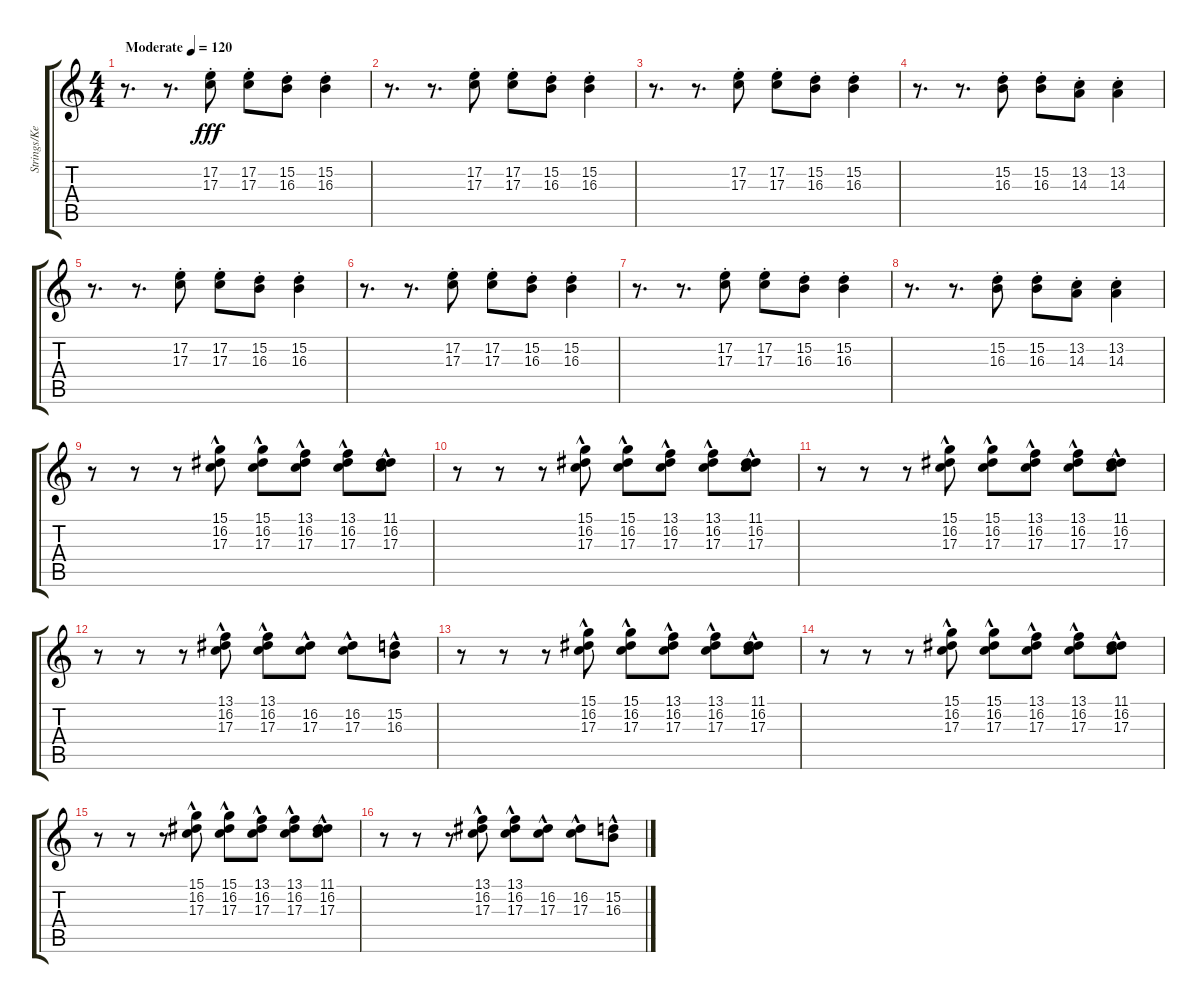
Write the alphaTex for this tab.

\track ("Strings/Keyboard" "Strings/Ke") {instrument stringensemble1}
\staff {score tabs}
\tuning (E4 B3 G3 D3 A2 E2) {hide}
\ts (4 4)
\tempo (120 "Moderate")
\clef g2
\ks c
r.8{d dy fff instrument stringensemble1} r.8{d} (17.2{st} 17.3{st}).8 (17.2{st} 17.3{st}).8 (15.2{st} 16.3{st}).8 (15.2{st} 16.3{st}).4 |
r.8{d} r.8{d} (17.2{st} 17.3{st}).8 (17.2{st} 17.3{st}).8 (15.2{st} 16.3{st}).8 (15.2{st} 16.3{st}).4 |
r.8{d} r.8{d} (17.2{st} 17.3{st}).8 (17.2{st} 17.3{st}).8 (15.2{st} 16.3{st}).8 (15.2{st} 16.3{st}).4 |
r.8{d} r.8{d} (15.2{st} 16.3{st}).8 (15.2{st} 16.3{st}).8 (13.2{st} 14.3{st}).8 (13.2{st} 14.3{st}).4 |
r.8{d} r.8{d} (17.2{st} 17.3{st}).8 (17.2{st} 17.3{st}).8 (15.2{st} 16.3{st}).8 (15.2{st} 16.3{st}).4 |
r.8{d} r.8{d} (17.2{st} 17.3{st}).8 (17.2{st} 17.3{st}).8 (15.2{st} 16.3{st}).8 (15.2{st} 16.3{st}).4 |
r.8{d} r.8{d} (17.2{st} 17.3{st}).8 (17.2{st} 17.3{st}).8 (15.2{st} 16.3{st}).8 (15.2{st} 16.3{st}).4 |
r.8{d} r.8{d} (15.2{st} 16.3{st}).8 (15.2{st} 16.3{st}).8 (13.2{st} 14.3{st}).8 (13.2{st} 14.3{st}).4 |
r.8 r.8 r.8 (15.1{hac} 16.2{hac} 17.3{hac}).8 (15.1{hac} 16.2{hac} 17.3{hac}).8 (13.1{hac} 16.2{hac} 17.3{hac}).8 (13.1{hac} 16.2{hac} 17.3{hac}).8 (11.1 16.2{hac} 17.3{hac}).8 |
r.8 r.8 r.8 (15.1{hac} 16.2{hac} 17.3{hac}).8 (15.1{hac} 16.2{hac} 17.3{hac}).8 (13.1{hac} 16.2{hac} 17.3{hac}).8 (13.1{hac} 16.2{hac} 17.3{hac}).8 (11.1 16.2{hac} 17.3{hac}).8 |
r.8 r.8 r.8 (15.1{hac} 16.2{hac} 17.3{hac}).8 (15.1{hac} 16.2{hac} 17.3{hac}).8 (13.1{hac} 16.2{hac} 17.3{hac}).8 (13.1{hac} 16.2{hac} 17.3{hac}).8 (11.1 16.2{hac} 17.3{hac}).8 |
r.8 r.8 r.8 (13.1{hac} 16.2{hac} 17.3{hac}).8 (13.1{hac} 16.2{hac} 17.3{hac}).8 (16.2{hac} 17.3{hac}).8 (16.2{hac} 17.3{hac}).8 (15.2{hac} 16.3{hac}).8 |
r.8 r.8 r.8 (15.1{hac} 16.2{hac} 17.3{hac}).8 (15.1{hac} 16.2{hac} 17.3{hac}).8 (13.1{hac} 16.2{hac} 17.3{hac}).8 (13.1{hac} 16.2{hac} 17.3{hac}).8 (11.1 16.2{hac} 17.3{hac}).8 |
r.8 r.8 r.8 (15.1{hac} 16.2{hac} 17.3{hac}).8 (15.1{hac} 16.2{hac} 17.3{hac}).8 (13.1{hac} 16.2{hac} 17.3{hac}).8 (13.1{hac} 16.2{hac} 17.3{hac}).8 (11.1 16.2{hac} 17.3{hac}).8 |
r.8 r.8 r.8 (15.1{hac} 16.2{hac} 17.3{hac}).8 (15.1{hac} 16.2{hac} 17.3{hac}).8 (13.1{hac} 16.2{hac} 17.3{hac}).8 (13.1{hac} 16.2{hac} 17.3{hac}).8 (11.1 16.2{hac} 17.3{hac}).8 |
r.8 r.8 r.8 (13.1{hac} 16.2{hac} 17.3{hac}).8 (13.1{hac} 16.2{hac} 17.3{hac}).8 (16.2{hac} 17.3{hac}).8 (16.2{hac} 17.3{hac}).8 (15.2{hac} 16.3{hac}).8
